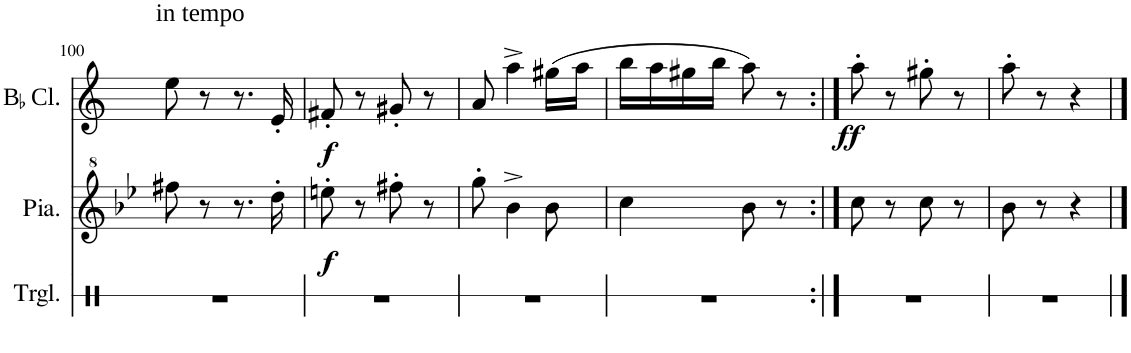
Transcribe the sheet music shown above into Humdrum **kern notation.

**kern	**kern	**dynam	**kern	**dynam
*part3	*part2	*part2	*part1	*part1
*staff3	*staff2	*staff2	*staff1	*staff1
*I"Triangle	*I"Piano	*	*I"BaccidentalFlat Clarinet	*
*I'Trgl.	*I'Pia.	*	*I'BaccidentalFlat Cl.	*
!!LO:PB:g=z
*clefX	*clefG^2	*	*clefG2	*
*	*	*	*Trd1c2	*
*k[]	*k[b-e-]	*	*k[]	*
*M2/4	*M2/4	*	*M2/4	*
=100	=100	=100	=100	=100
2r	8fff#X\	.	8ee\	.
.	8r	.	8r	.
.	8.r	.	8.r	.
.	16ddd'\	.	16e'/	.
=101	=101	=101	=101	=101
!	!	!	!LO:TX:a:t=in tempo	!
!	!	!LO:DY:b	!	!LO:DY:b
2r	8eeen'\	f	8f#X'/	f
.	8r	.	8r	.
.	8fff#X'\	.	8g#X'/	.
.	8r	.	8r	.
=102	=102	=102	=102	=102
2r	8ggg'\	.	8a/	.
.	4bb-^\	.	4aa^\	.
.	8bb-\	.	(16gg#X\LL	.
.	.	.	16aa\JJ	.
=103	=103	=103	=103	=103
2r	4ccc\	.	16bb\LL	.
.	.	.	16aa\	.
.	.	.	16gg#X\	.
.	.	.	16bb\JJ	.
.	8bb-\	.	8aa\)	.
.	8r	.	8r	.
=104:|!	=104:|!	=104:|!	=104:|!	=104:|!
!	!	!	!	!LO:DY:b
2r	8ccc\	.	8aa'\	ff
.	8r	.	8r	.
.	8ccc\	.	8gg#X'\	.
.	8r	.	8r	.
=105	=105	=105	=105	=105
2r	8bb-\	.	8aa'\	.
.	8r	.	8r	.
.	4r	.	4r	.
==	==	==	==	==
*-	*-	*-	*-	*-
